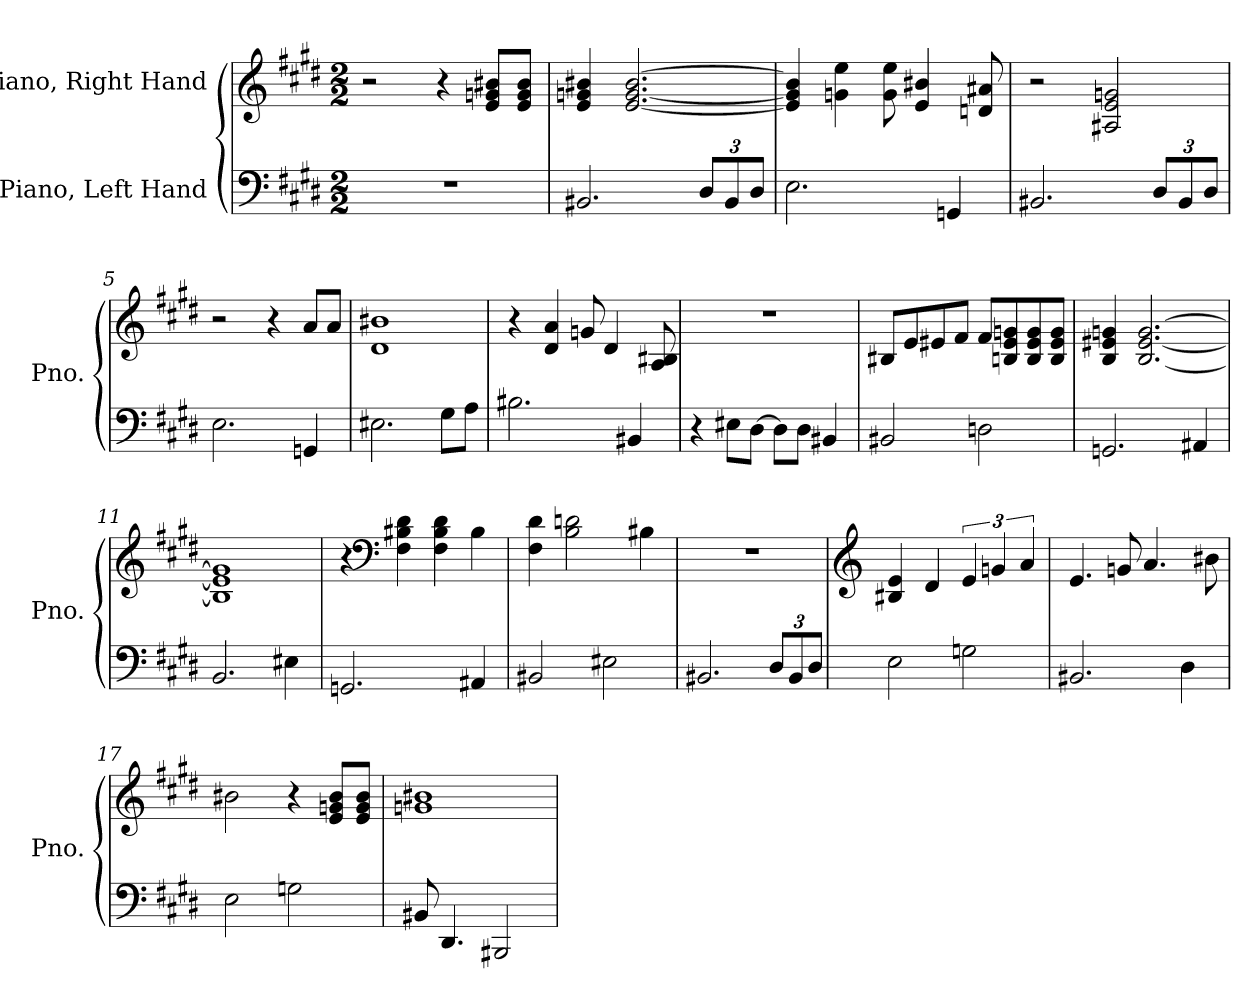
**kern	**kern
*part2	*part1
*staff2	*staff1
*I"Piano, Left Hand	*I"Piano, Right Hand
*I'Pno.	*I'Pno.
*clefF4	*clefG2
*k[f#c#g#d#]	*k[f#c#g#d#]
*M2/2	*M2/2
*MM100	*MM100
=1	=1
1r	2r
.	4r
.	8e/ 8gn/ 8b#X/L
.	8e/ 8g/ 8b#/J
=2	=2
2.BB#X/	4e/ 4gn/ 4b#X/
.	[2.e/ [2.g/ [2.b#/
*Xbrackettup	*
12D#/L	.
12BB#/	.
12D#/J	.
=3	=3
2.E\	4e/] 4g/] 4b#/]
.	4gn\ 4ee\
.	8g\ 8ee\
.	4e/ 4b#X/
4GGn/	.
.	8dn/ 8a#X/
=4	=4
2.BB#X/	2r
.	2A#X/ 2e/ 2gn/
12D#/L	.
12BB#/	.
12D#/J	.
=5	=5
2.E\	2r
.	4r
4GGn/	8a/L
.	8a/J
!!LO:LB:g=z
=6	=6
2.E#X\	1d# 1b#X
8G#\L	.
8A\J	.
=7	=7
2.B#X\	4r
.	4d#/ 4a/
.	8gn/
.	4d#/
4BB#X/	.
.	8A/ 8B#X/
=8	=8
4r	1r
8E#X\L	.
[8D#\J	.
8D#\L]	.
8D#\J	.
4BB#X/	.
=9	=9
2BB#X/	8B#X/L
.	8e/
.	8e#X/
.	8f#/J
2Dn\	8f#/L
.	8Bn/ 8e#/ 8gn/
.	8B/ 8e#/ 8g/
.	8B/ 8e#/ 8g/J
=10	=10
2.GGn/	4B/ 4e#X/ 4gn/
.	[2.B/ [2.e#/ [2.g/
4AA#X/	.
!!LO:LB:g=z
=11	=11
2.BB/	1B] 1e#] 1g]
4E#X\	.
=12	=12
2.GGn/	4r
*	*clefF4
.	4F#\ 4B#X\ 4d#\
.	4F#\ 4B#\ 4d#\
4AA#X/	4B#\
=13	=13
2BB#X/	4F#\ 4d#\
.	2B\ 2dn\
2E#X\	.
.	4B#X\
=14	=14
2.BB#X/	1r
12D#/L	.
12BB#/	.
12D#/J	.
=15	=15
*	*clefG2
2E\	4B#X/ 4e/
.	4d#/
2Gn\	6e/
.	6gn/
.	6a/
=16	=16
2.BB#X/	4.e/
.	8gn/
.	4.a/
4D#\	.
.	8b#X\
!!LO:LB:g=z
=17	=17
2E\	2b#X\
2Gn\	4r
.	8e/ 8gn/ 8b#/L
.	8e/ 8g/ 8b#/J
=18	=18
8BB#X/	1gn 1b#X
4.DD#/	.
2BBB#X/	.
=	=
*-	*-
